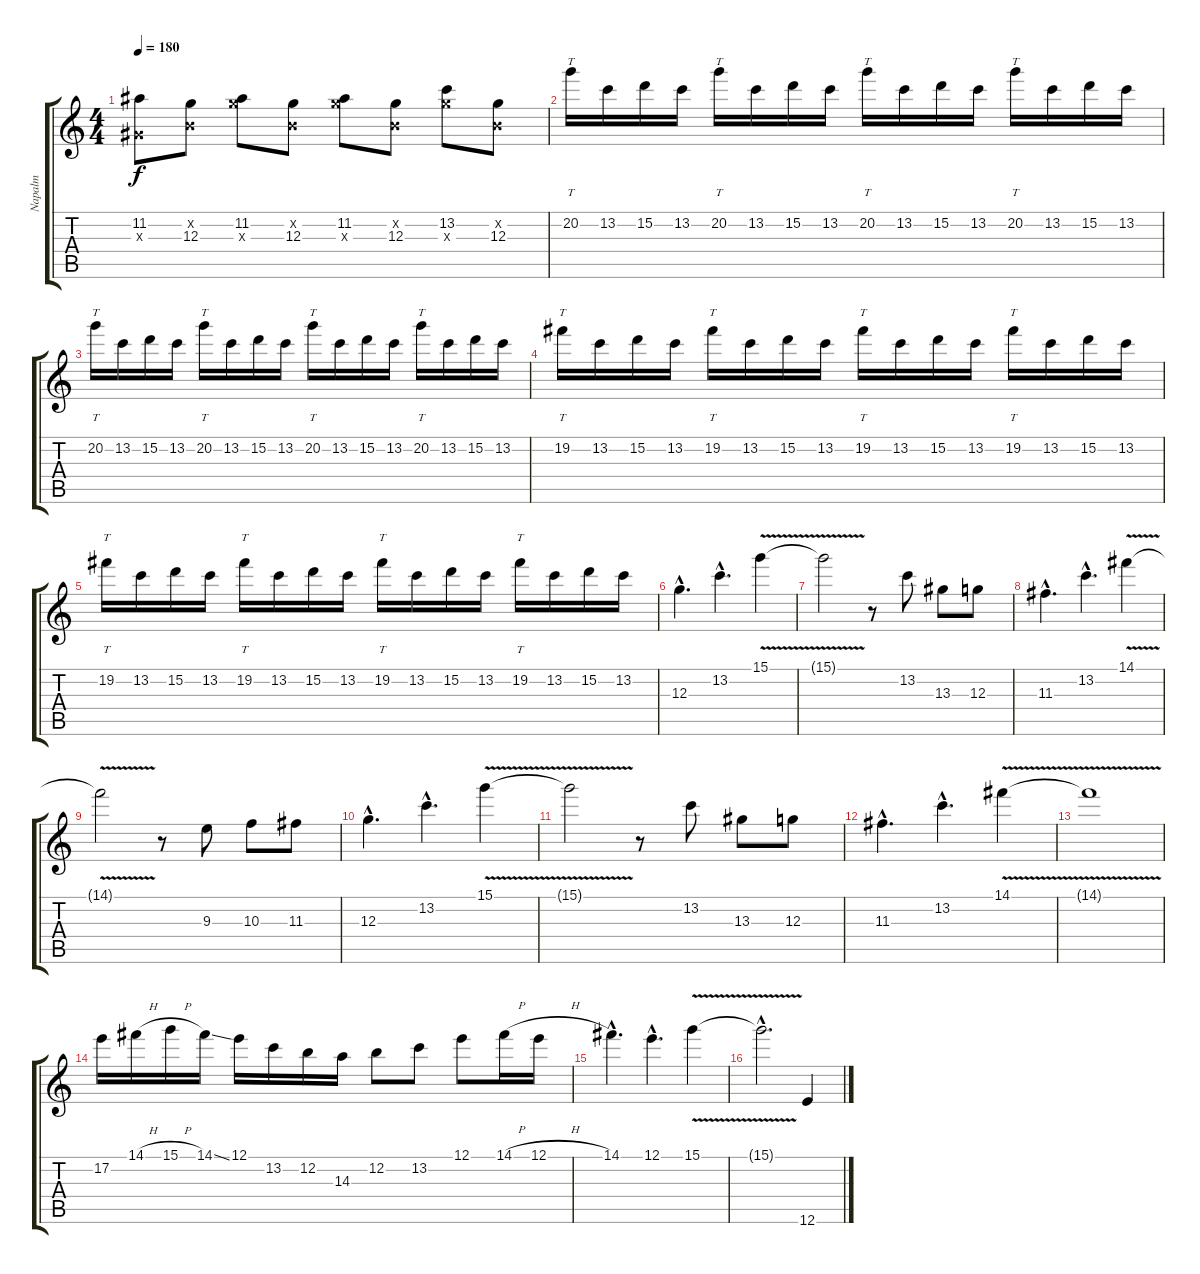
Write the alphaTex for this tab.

\track ("Napalm" "Napalm") {instrument distortionguitar}
\staff {score tabs}
\tuning (E4 B3 G3 D3 A2 E2) {hide}
\ts (4 4)
\tempo 180
\clef g2
\ks c
(11.2 1.3{x}).8{dy f} (0.2{x} 12.3).8 (11.2 12.3{x}).8 (0.2{x} 12.3).8 (11.2 12.3{x}).8 (0.2{x} 12.3).8 (13.2 12.3{x}).8 (0.2{x} 12.3).8 |
20.2.16{tt} 13.2.16 15.2.16 13.2.16 20.2.16{tt} 13.2.16 15.2.16 13.2.16 20.2.16{tt} 13.2.16 15.2.16 13.2.16 20.2.16{tt} 13.2.16 15.2.16 13.2.16 |
20.2.16{tt} 13.2.16 15.2.16 13.2.16 20.2.16{tt} 13.2.16 15.2.16 13.2.16 20.2.16{tt} 13.2.16 15.2.16 13.2.16 20.2.16{tt} 13.2.16 15.2.16 13.2.16 |
19.2.16{tt} 13.2.16 15.2.16 13.2.16 19.2.16{tt} 13.2.16 15.2.16 13.2.16 19.2.16{tt} 13.2.16 15.2.16 13.2.16 19.2.16{tt} 13.2.16 15.2.16 13.2.16 |
19.2.16{tt} 13.2.16 15.2.16 13.2.16 19.2.16{tt} 13.2.16 15.2.16 13.2.16 19.2.16{tt} 13.2.16 15.2.16 13.2.16 19.2.16{tt} 13.2.16 15.2.16 13.2.16 |
12.3{hac}.4{d} 13.2{hac}.4{d} 15.1{v}.4 |
15.1{t}.2 r.8 13.2.8 13.3.8 12.3.8 |
11.3{hac}.4{d} 13.2{hac}.4{d} 14.1{v}.4 |
14.1{t}.2 r.8 9.3.8 10.3.8 11.3.8 |
12.3{hac}.4{d} 13.2{hac}.4{d} 15.1{v}.4 |
15.1{t}.2 r.8 13.2.8 13.3.8 12.3.8 |
11.3{hac}.4{d} 13.2{hac}.4{d} 14.1{v}.4 |
14.1{t}.1 |
17.2.16 14.1{h}.16 15.1{h}.16 14.1{ss}.16 12.1.16 13.2.16 12.2.16 14.3.16 12.2.8 13.2.8 12.1.8 14.1{h}.16 12.1{h}.16 |
14.1{hac}.4{d} 12.1{hac}.4{d} 15.1{v}.4 |
15.1{hac t}.2{d} 12.6.4
